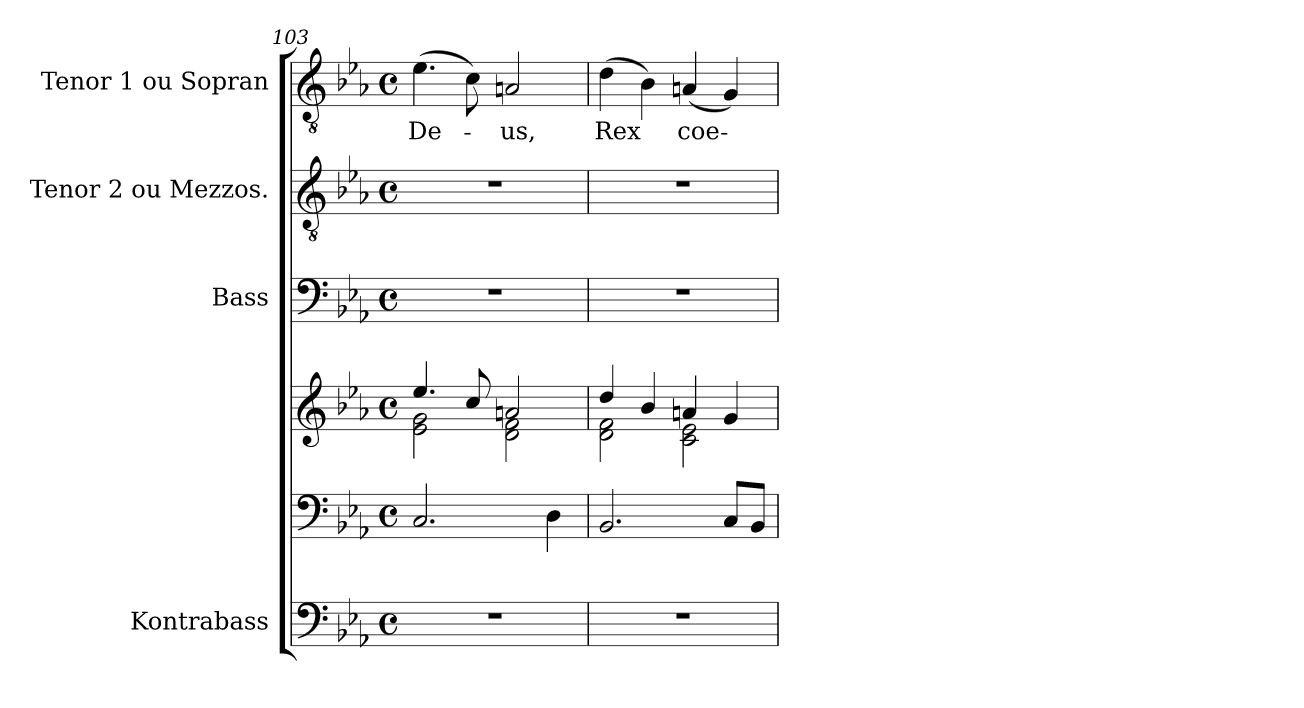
**kern	**kern	**kern	**kern	**kern	**kern	**text
*part5	*part4	*part4	*part3	*part2	*part1	*part1
*staff6	*staff5	*staff4	*staff3	*staff2	*staff1	*staff1
*I"Kontrabass	*	*	*I"Bass	*I"Tenor 2 ou Mezzos.	*I"Tenor 1 ou Sopran	*
*I'Kb.	*	*	*	*	*	*
*clefF4	*clefF4	*clefG2	*clefF4	*clefGv2	*clefGv2	*
*ITrd7c12	*	*	*	*	*	*
*k[b-e-a-]	*k[b-e-a-]	*k[b-e-a-]	*k[b-e-a-]	*k[b-e-a-]	*k[b-e-a-]	*
*E-:	*E-:	*E-:	*E-:	*E-:	*E-:	*
*M4/4	*M4/4	*M4/4	*M4/4	*M4/4	*M4/4	*
*met(c)	*met(c)	*met(c)	*met(c)	*met(c)	*met(c)	*
=103	=103	=103	=103	=103	=103	=103
*	*	*^	*	*	*	*
!	!	!	!	!	!	!	!LO:LY:b
1r	2.C/	4.ee-/	2e-\ 2g\	1r	1r	(>4.e-\	De-
.	.	8cc/	.	.	.	8c\)	.
!	!	!	!	!	!	!	!LO:LY:b
.	.	2an/	2d\ 2f\	.	.	2An/	-us,
.	4D\	.	.	.	.	.	.
=104	=104	=104	=104	=104	=104	=104	=104
!	!	!	!	!	!	!	!LO:LY:b
1r	2.BB-/	4dd/	2d\ 2f\	1r	1r	(>4d\	Rex
.	.	4b-/	.	.	.	4B-\)	.
!	!	!	!	!	!	!	!LO:LY:b
.	.	4an/	2c\ 2e-\	.	.	(<4An/	coe-
.	8C/L	4g/	.	.	.	4G/)	.
.	8BB-/J	.	.	.	.	.	.
*	*	*v	*v	*	*	*	*
=	=	=	=	=	=	=
*-	*-	*-	*-	*-	*-	*-
